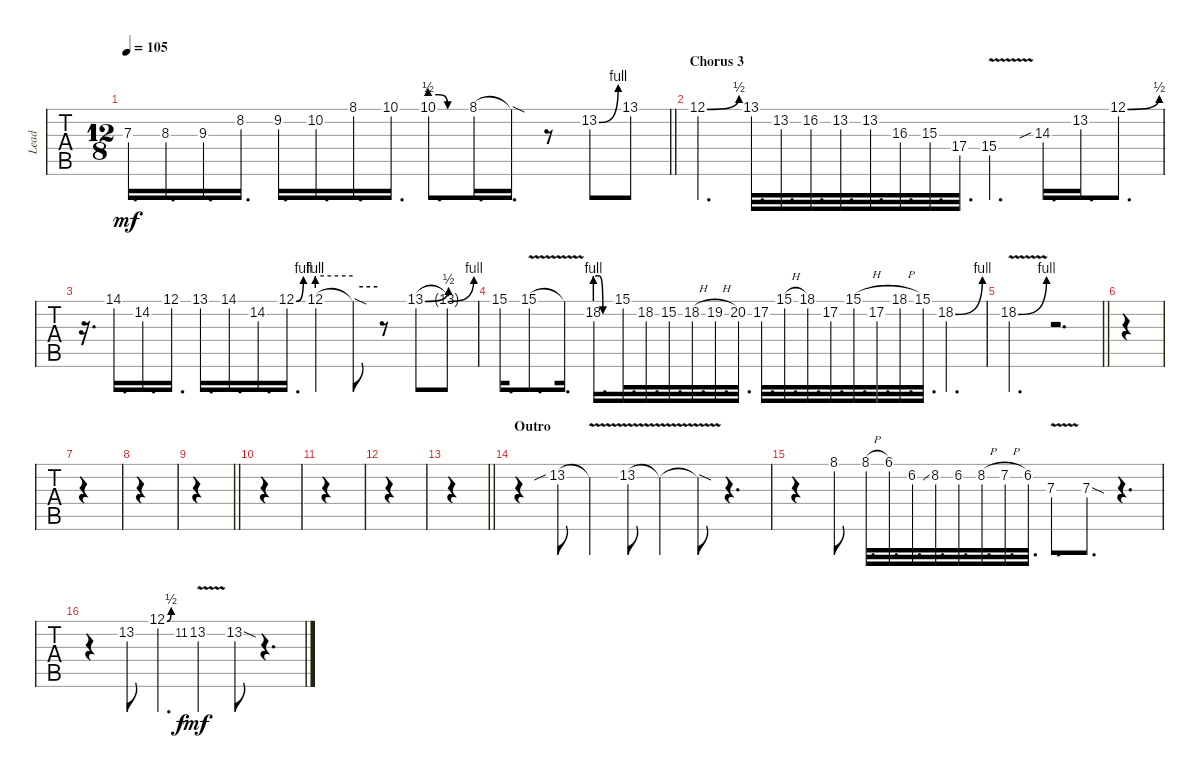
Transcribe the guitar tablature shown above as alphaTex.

\track ("Lead" "Lead") {instrument distortionguitar}
\staff {tabs}
\tuning (E4 B3 G3 D3 A2 E2) {hide}
\ts (12 8)
\tempo 105
\clef g2
\barLineRight lightlight
\ks c
7.3{st}.16{d dy mf} 8.3{st}.16{d} 9.3.16{d} 8.2{st}.16{d} 9.2{st}.16{d} 10.2.16{d} 8.1{st}.16{d} 10.1{st}.16{d} 10.1{be (custom 0 2 15 2 30 0 60 0)}.8{d} 8.1.16{d} 8.1{sod t}.16{d} r.8 13.2{be (bend 0 0 60 4)}.8 13.1.8 |
\section ("" "Chorus 3")
12.1{be (bend 0 0 60 2)}.4{d} 13.1.32{d} 13.2.32{d} 16.2.32{d} 13.2.32{d} 13.2.32{d} 16.3.32{d} 15.3.32{d} 17.4.32{d} 15.4{v}.4{d} 14.3{sib}.16{d} 13.2.16{d} 12.1{be (bend 0 0 60 2)}.8{d} |
r.16{d} 14.1.16{d} 14.2.16{d} 12.1.16{d} 13.1.16{d} 14.1.16{d} 14.2.16{d} 12.1{be (bend 0 0 60 4)}.16{d} 12.1{be (prebend 0 4 60 4)}.4 12.1{be (hold 0 2 60 2) sod t}.8 r.8 13.1{be (bend 0 0 60 2)}.8 13.1{be (bend 0 0 60 4) t}.8 |
15.1.16{d} 15.1{v}.8{d} 15.1{t}.16{d} 18.2{be (custom 0 4 15 4 30 0 60 0)}.16{d} 15.1.32{d} 18.2.32{d} 15.2.32{d} 18.2{h}.32{d} 19.2{h}.32{d} 20.2.32{d} 17.2.32{d} 15.1{h}.32{d} 18.1.32{d} 17.2.32{d} 15.1{h}.32{d} 17.2.32{d} 18.1{h}.32{d} 15.1.32{d} 18.2{be (bend 0 0 60 4)}.4{d} |
\barLineRight lightlight
18.2{be (bend 0 0 60 4) v}.2{d} r.2{d} |
|
|
|
\barLineRight lightlight
|
|
|
|
\barLineRight lightlight
|
\section ("" "Outro")
r.4 13.2{sib}.8 13.2{v t}.4 13.2{v}.8 13.2{v t}.4 13.2{sod t}.8 r.4{d} |
r.4 8.1.8 8.1{h}.32{d} 6.1.32{d} 6.2{ss}.32{d} 8.2.32{d} 6.2.32{d} 8.2{h}.32{d} 7.2{h}.32{d} 6.2.32{d} 7.3{v}.8{d} 7.3{sod}.8{d} r.4{d} |
r.4 13.2.8 12.1{be (bend 0 0 60 2)}.4{d} 11.2.8{gr dy f} 13.2{v}.4{dy mf} 13.2{sod}.8 r.4{d}
